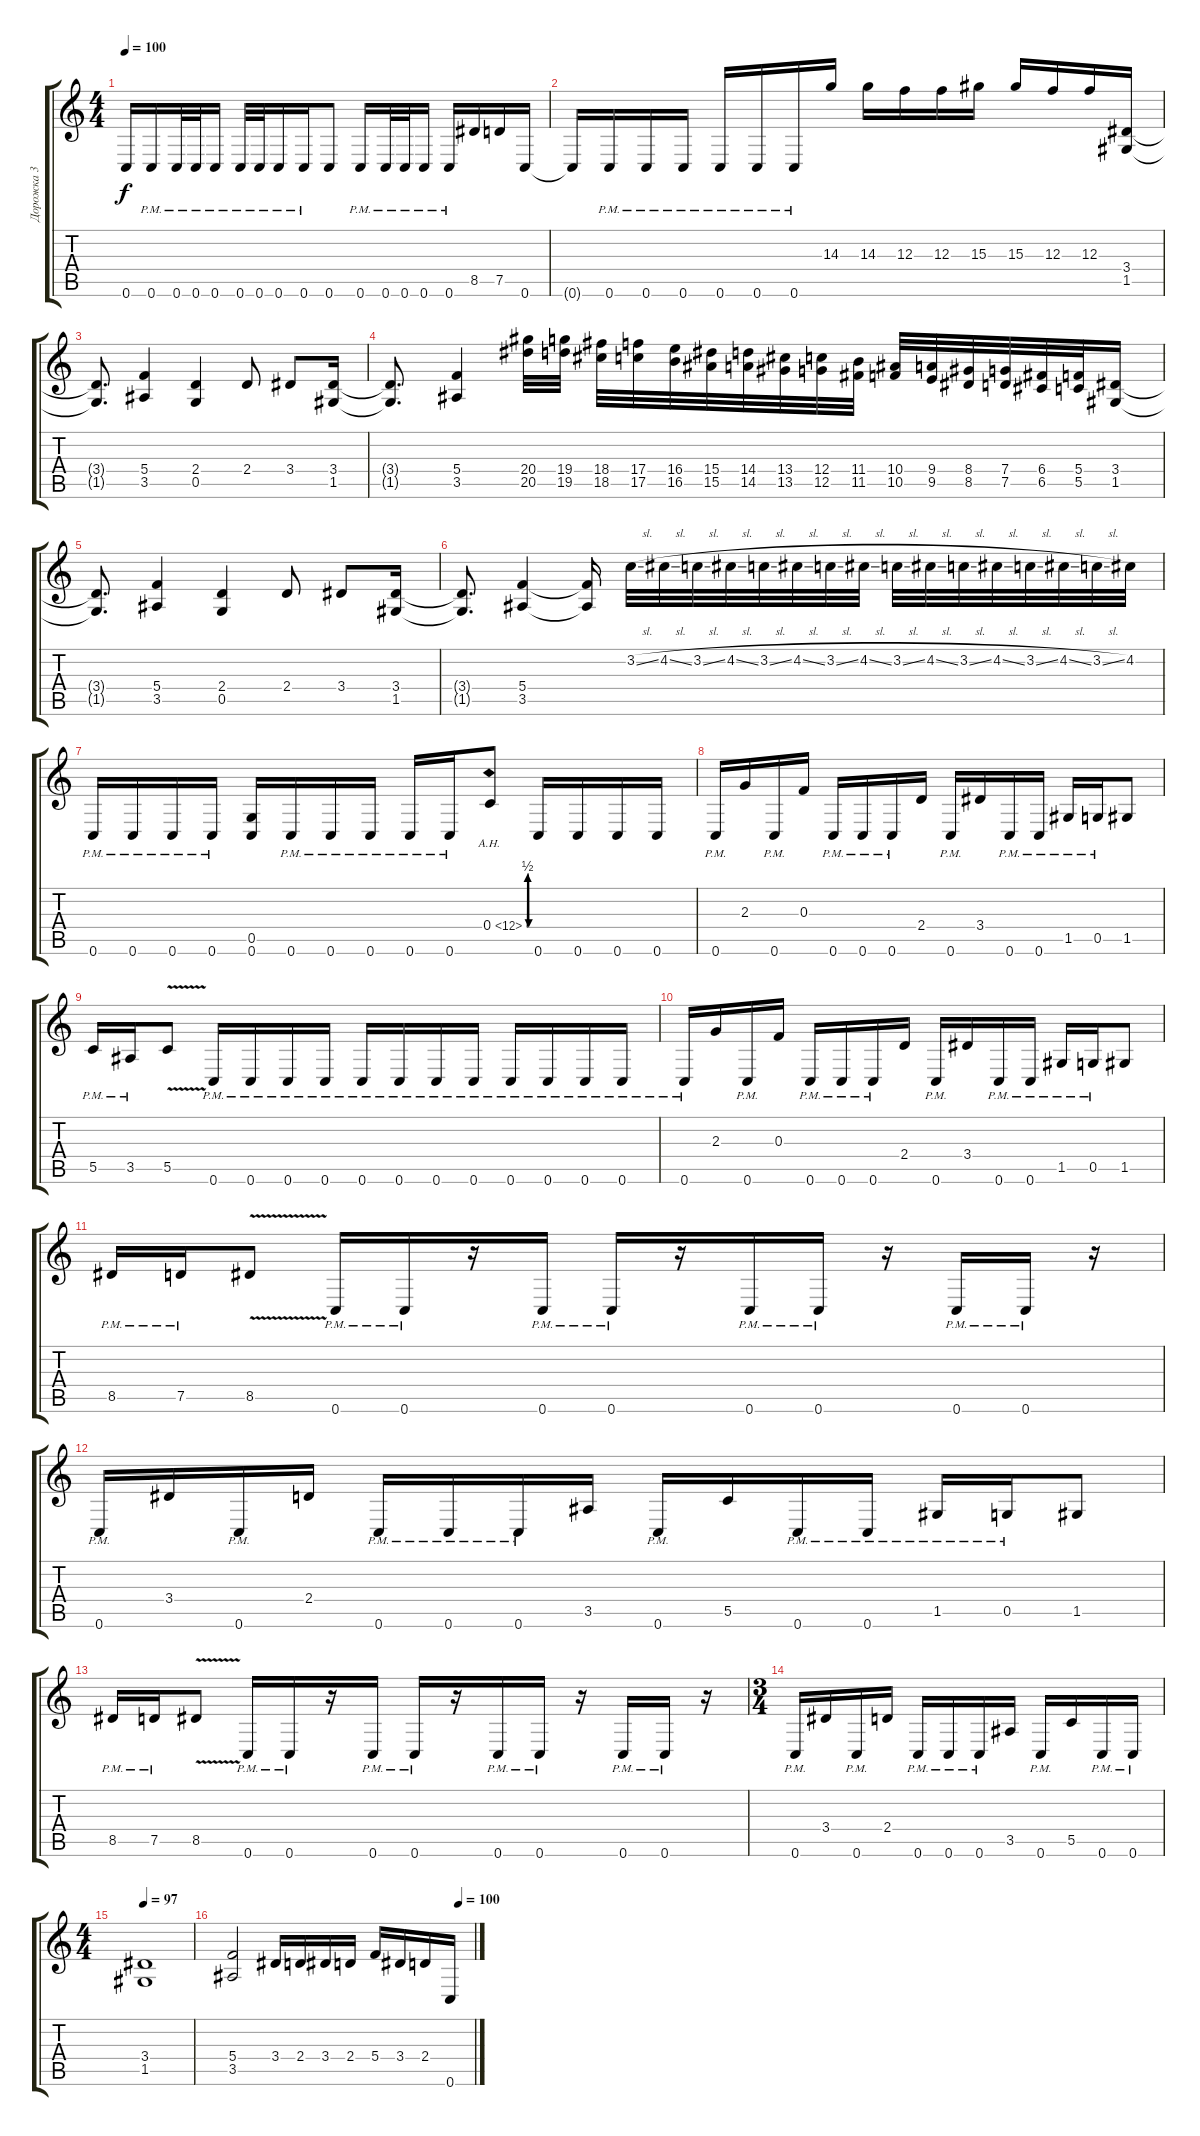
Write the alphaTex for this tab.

\track ("Дорожка 3" "Дорожка 3") {instrument distortionguitar}
\staff {score tabs}
\tuning (D4 A3 F3 C3 G2 C2) {hide}
\ts (4 4)
\tempo 100
\clef g2
\ks c
0.6{t}.16{dy f} 0.6{pm}.16 0.6{pm}.32 0.6{pm}.32 0.6{pm}.16 0.6{pm}.32 0.6{pm}.32 0.6{pm}.16 0.6{pm}.16 0.6.8 0.6{pm}.16 0.6{pm}.32 0.6{pm}.32 0.6{pm}.16 0.6{pm}.16 8.5.16 7.5.16 0.6.16 |
0.6{t}.16 0.6{pm}.16 0.6{pm}.16 0.6{pm}.16 0.6{pm}.16 0.6{pm}.16 0.6{pm}.16 14.3.16 14.3.16 12.3.16 12.3.16 15.3.16 15.3.16 12.3.16 12.3.16 (3.4 1.5).16 |
(3.4{t} 1.5{t}).8{d} (5.4 3.5).4 (2.4 0.5).4 2.4.8 3.4.8 (3.4 1.5).16 |
(3.4{t} 1.5{t}).8{d} (5.4 3.5).4 (20.4 20.5).32 (19.4 19.5).32 (18.4 18.5).32 (17.4 17.5).32 (16.4 16.5).32 (15.4 15.5).32 (14.4 14.5).32 (13.4 13.5).32 (12.4 12.5).32 (11.4 11.5).32 (10.4 10.5).32 (9.4 9.5).32 (8.4 8.5).32 (7.4 7.5).32 (6.4 6.5).32 (5.4 5.5).32 (3.4 1.5).16 |
(3.4{t} 1.5{t}).8{d} (5.4 3.5).4 (2.4 0.5).4 2.4.8 3.4.8 (3.4 1.5).16 |
(3.4{t} 1.5{t}).8{d} (5.4 3.5).4 (5.4{t} 3.5{t}).16 3.2{sl}.32 4.2{sl}.32 3.2{sl}.32 4.2{sl}.32 3.2{sl}.32 4.2{sl}.32 3.2{sl}.32 4.2{sl}.32 3.2{sl}.32 4.2{sl}.32 3.2{sl}.32 4.2{sl}.32 3.2{sl}.32 4.2{sl}.32 3.2{sl}.32 4.2.32 |
0.6{pm}.16 0.6{pm}.16 0.6{pm}.16 0.6{pm}.16 (0.5 0.6).16 0.6{pm}.16 0.6{pm}.16 0.6{pm}.16 0.6{pm}.16 0.6{pm}.16 0.4{be (custom 0 0 10 2 20 2 30 0 60 0) ah 12}.8 0.6.16 0.6.16 0.6.16 0.6.16 |
0.6{pm}.16 2.3.16 0.6{pm}.16 0.3.16 0.6{pm}.16 0.6{pm}.16 0.6{pm}.16 2.4.16 0.6{pm}.16 3.4.16 0.6{pm}.16 0.6{pm}.16 1.5{pm}.16 0.5{pm}.16 1.5.8 |
5.5{pm}.16 3.5{pm}.16 5.5{v}.8 0.6{pm}.16 0.6{pm}.16 0.6{pm}.16 0.6{pm}.16 0.6{pm}.16 0.6{pm}.16 0.6{pm}.16 0.6{pm}.16 0.6{pm}.16 0.6{pm}.16 0.6{pm}.16 0.6{pm}.16 |
0.6{pm}.16 2.3.16 0.6{pm}.16 0.3.16 0.6{pm}.16 0.6{pm}.16 0.6{pm}.16 2.4.16 0.6{pm}.16 3.4.16 0.6{pm}.16 0.6{pm}.16 1.5{pm}.16 0.5{pm}.16 1.5.8 |
8.5{pm}.16 7.5{pm}.16 8.5{v}.8 0.6{pm}.16 0.6{pm}.16 r.16 0.6{pm}.16 0.6{pm}.16 r.16 0.6{pm}.16 0.6{pm}.16 r.16 0.6{pm}.16 0.6{pm}.16 r.16 |
0.6{pm}.16 3.4.16 0.6{pm}.16 2.4.16 0.6{pm}.16 0.6{pm}.16 0.6{pm}.16 3.5.16 0.6{pm}.16 5.5.16 0.6{pm}.16 0.6{pm}.16 1.5{pm}.16 0.5{pm}.16 1.5.8 |
8.5{pm}.16 7.5{pm}.16 8.5{v}.8 0.6{pm}.16 0.6{pm}.16 r.16 0.6{pm}.16 0.6{pm}.16 r.16 0.6{pm}.16 0.6{pm}.16 r.16 0.6{pm}.16 0.6{pm}.16 r.16 |
\ts (3 4)
0.6{pm}.16 3.4.16 0.6{pm}.16 2.4.16 0.6{pm}.16 0.6{pm}.16 0.6{pm}.16 3.5.16 0.6{pm}.16 5.5.16 0.6{pm}.16 0.6{pm}.16 |
\ts (4 4)
\tempo 97
(3.4 1.5).1 |
\tempo (100 0.9375)
(5.4 3.5).2 3.4.16 2.4.16 3.4.16 2.4.16 5.4.16 3.4.16 2.4.16 0.6.16
